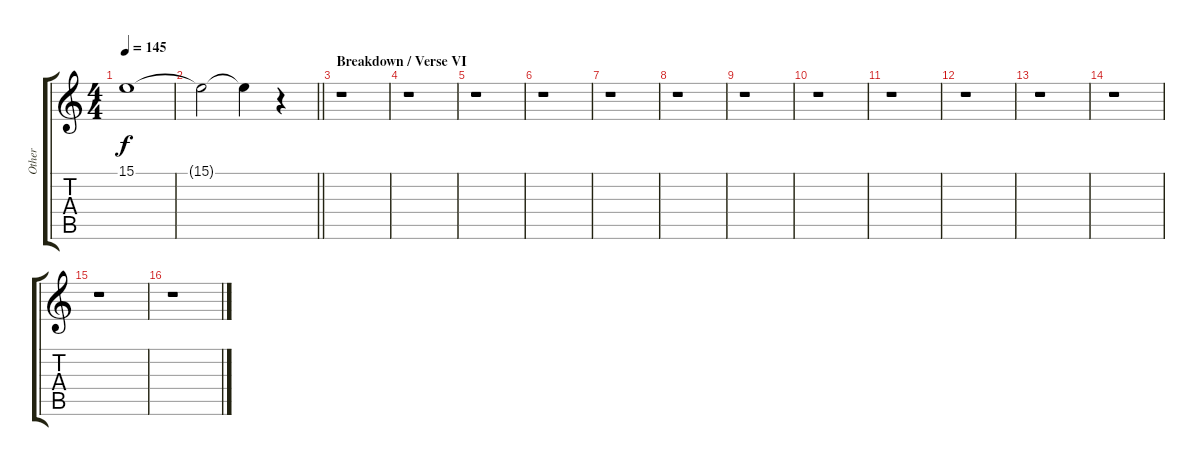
\track ("Other" "Other") {instrument reversecymbal}
\staff {score tabs}
\tuning (Db4 Ab3 E3 B2 F2 B1) {hide}
\ts (4 4)
\tempo 145
\clef g2
\ks c
15.1{t}.1{dy f} |
\barLineRight lightlight
15.1{t}.2 15.1{t}.4 r.4 |
\section ("" "Breakdown / Verse VI")
r.1 |
r.1 |
r.1 |
r.1 |
r.1 |
r.1 |
r.1 |
r.1 |
r.1 |
r.1 |
r.1 |
r.1 |
r.1 |
r.1
